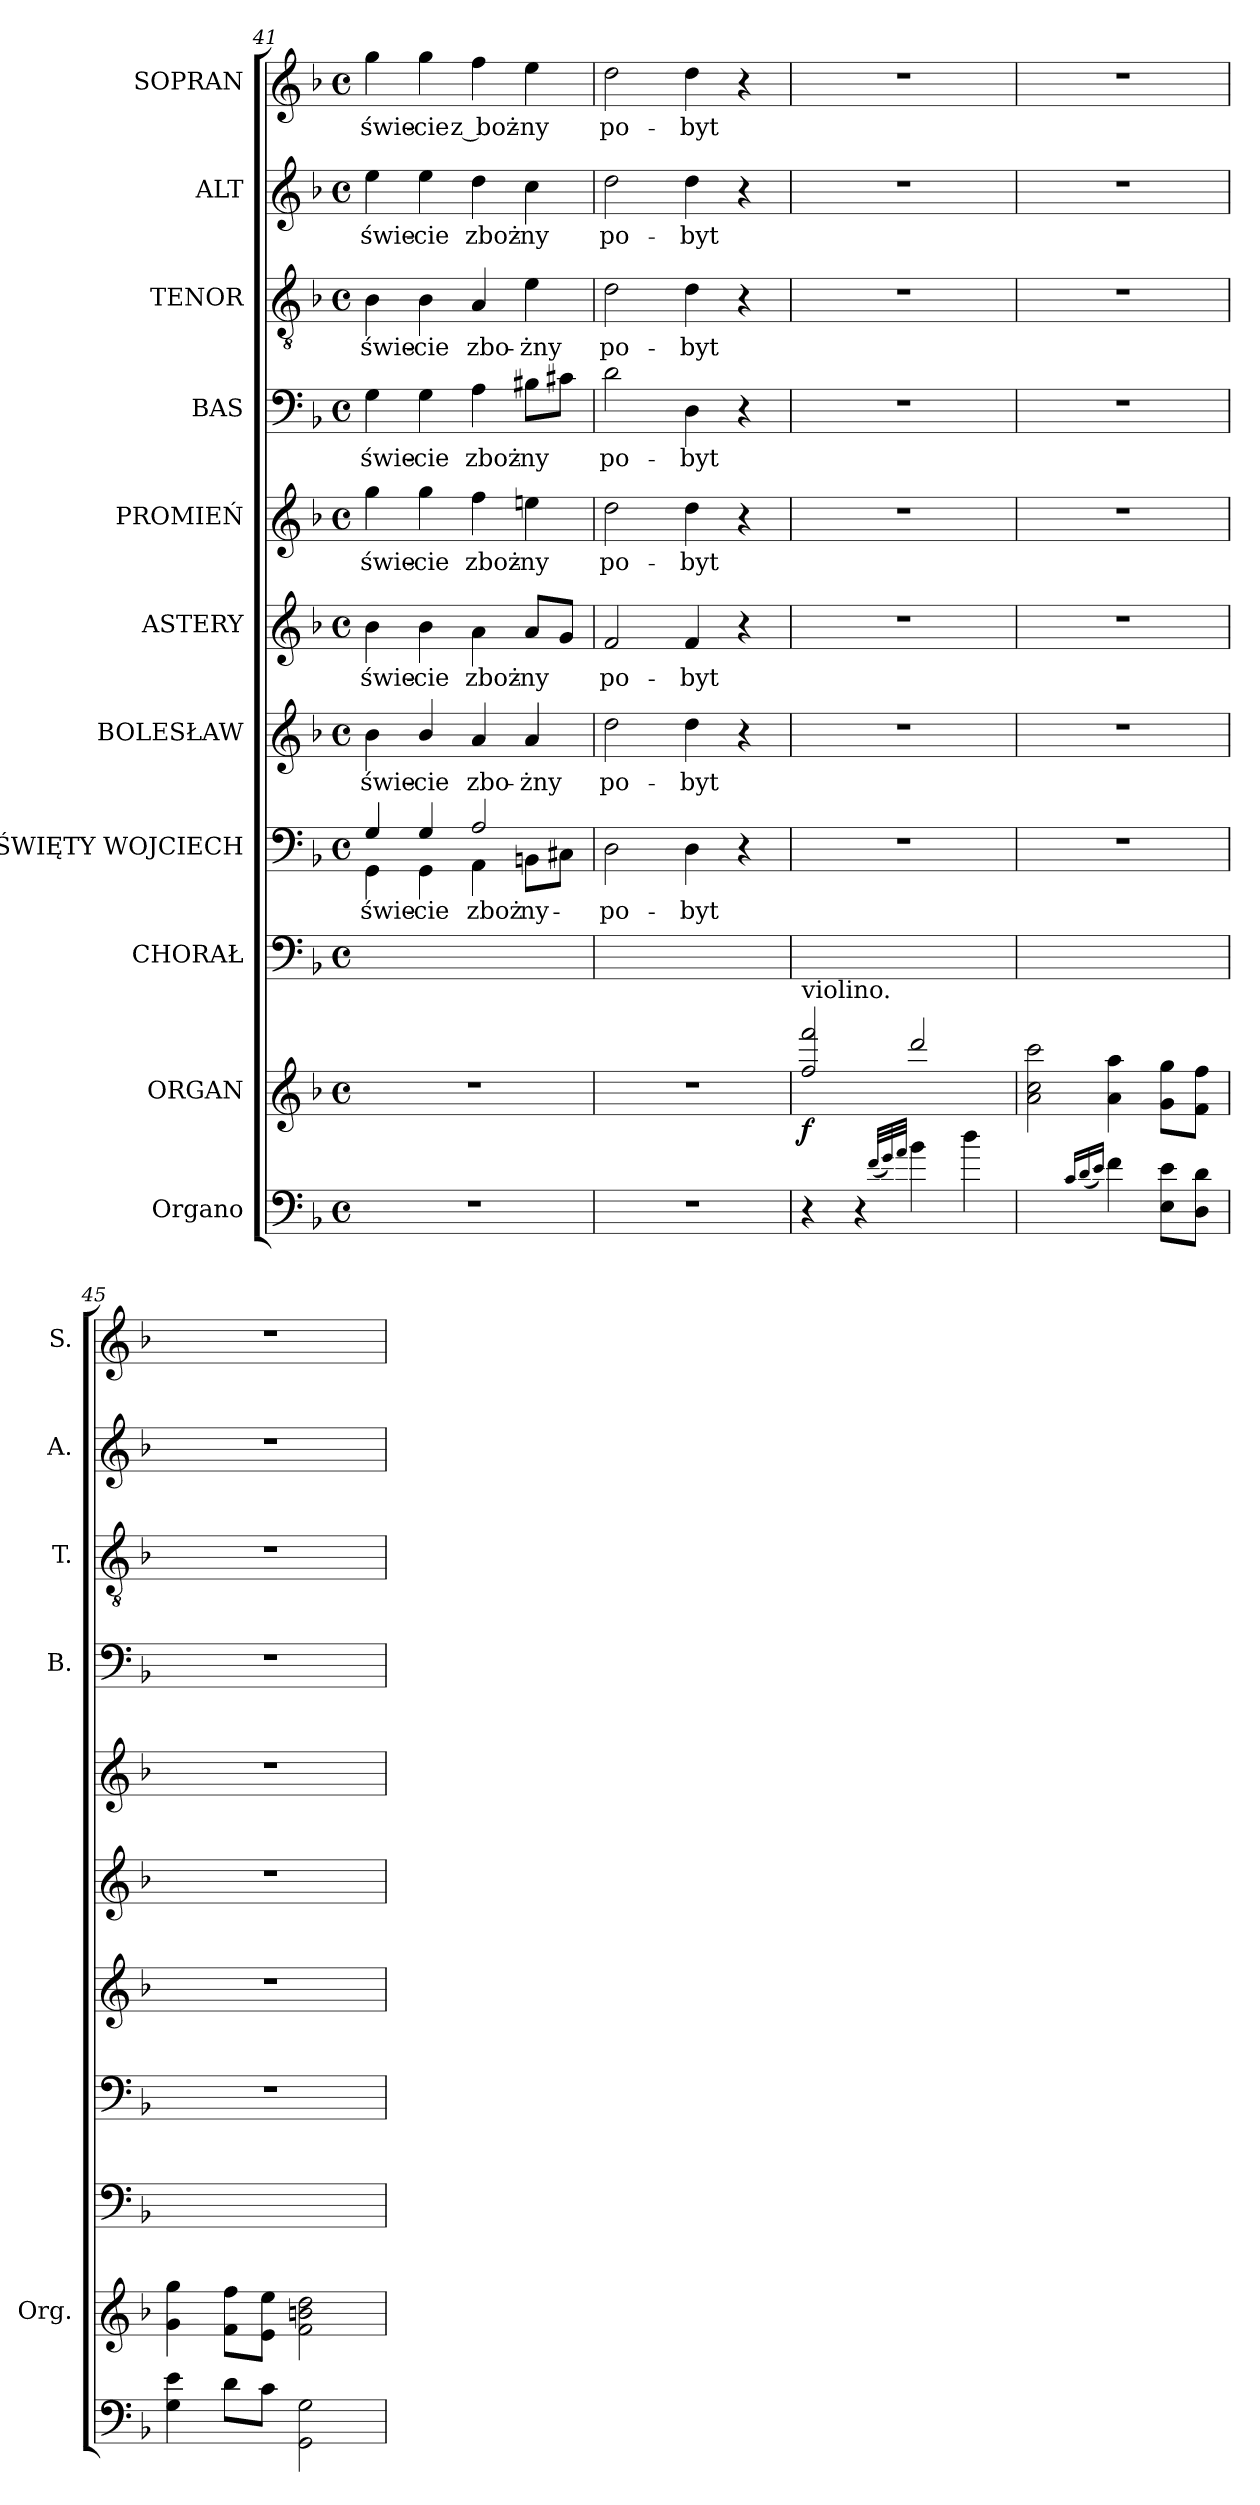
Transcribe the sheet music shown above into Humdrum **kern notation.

**kern	**kern	**dynam	**kern	**kern	**text	**kern	**text	**kern	**text	**kern	**text	**kern	**text	**kern	**text	**kern	**text	**kern	**text
*part11	*part10	*part10	*part9	*part8	*part8	*part7	*part7	*part6	*part6	*part5	*part5	*part4	*part4	*part3	*part3	*part2	*part2	*part1	*part1
*staff11	*staff10	*staff10	*staff9	*staff8	*staff8	*staff7	*staff7	*staff6	*staff6	*staff5	*staff5	*staff4	*staff4	*staff3	*staff3	*staff2	*staff2	*staff1	*staff1
*I"Organo	*I"ORGAN	*	*I"CHORAŁ	*I"ŚWIĘTY WOJCIECH	*	*I"BOLESŁAW	*	*I"ASTERY	*	*I"PROMIEŃ	*	*I"BAS	*	*I"TENOR	*	*I"ALT	*	*I"SOPRAN	*
*	*I'Org.	*	*	*	*	*	*	*	*	*	*	*I'B.	*	*I'T.	*	*I'A.	*	*I'S.	*
*clefF4	*clefG2	*	*clefF4	*clefF4	*	*clefG2	*	*clefG2	*	*clefG2	*	*clefF4	*	*clefGv2	*	*clefG2	*	*clefG2	*
*k[b-]	*k[b-]	*	*k[b-]	*k[b-]	*	*k[b-]	*	*k[b-]	*	*k[b-]	*	*k[b-]	*	*k[b-]	*	*k[b-]	*	*k[b-]	*
*d:	*d:	*	*d:	*d:	*	*d:	*	*d:	*	*d:	*	*d:	*	*d:	*	*d:	*	*d:	*
*M4/4	*M4/4	*	*M4/4	*M4/4	*	*M4/4	*	*M4/4	*	*M4/4	*	*M4/4	*	*M4/4	*	*M4/4	*	*M4/4	*
*met(c)	*met(c)	*	*met(c)	*met(c)	*	*met(c)	*	*met(c)	*	*met(c)	*	*met(c)	*	*met(c)	*	*met(c)	*	*met(c)	*
=41	=41	=41	=41	=41	=41	=41	=41	=41	=41	=41	=41	=41	=41	=41	=41	=41	=41	=41	=41
*	*	*	*	*^	*	*	*	*	*	*	*	*	*	*	*	*	*	*	*
1r	1r	.	1ryy	4G/	4GG\	świe-	4b-\	świe-	4b-\	świe-	4gg\	świe-	4G\	świe-	4B-\	świe-	4ee\	świe-	4gg\	świe-
.	.	.	.	4G/	4GG\	-cie	4b-/	-cie	4b-\	-cie	4gg\	-cie	4G\	-cie	4B-\	-cie	4ee\	-cie	4gg\	-cie
.	.	.	.	2A/	4AA\	zboż-	4a/	zbo-	4a\	zboż-	4ff\	zboż-	4A\	zboż-	4A/	zbo-	4dd\	zboż-	4ff\	z boż-
.	.	.	.	.	8BBn\L	-ny	4a/	-żny	8a/L	-ny	4een\	-ny	8B#X\L	-ny	4e\	-żny	4cc\	-ny	4ee\	-ny
.	.	.	.	.	8C#X\J	.	.	.	8g/J	.	.	.	8c#X\J	.	.	.	.	.	.	.
*	*	*	*	*v	*v	*	*	*	*	*	*	*	*	*	*	*	*	*	*	*
=42	=42	=42	=42	=42	=42	=42	=42	=42	=42	=42	=42	=42	=42	=42	=42	=42	=42	=42	=42
1r	1r	.	1ryy	2D\	po-	2dd\	po-	2f/	po-	2dd\	po-	2d\	po-	2d\	po-	2dd\	po-	2dd\	po-
.	.	.	.	4D\	-byt	4dd\	-byt	4f/	-byt	4dd\	-byt	4D\	-byt	4d\	-byt	4dd\	-byt	4dd\	-byt
.	.	.	.	4r	.	4r	.	4r	.	4r	.	4r	.	4r	.	4r	.	4r	.
=43	=43	=43	=43	=43	=43	=43	=43	=43	=43	=43	=43	=43	=43	=43	=43	=43	=43	=43	=43
!	!LO:TX:a:t=violino.	!	!	!	!	!	!	!	!	!	!	!	!	!	!	!	!	!	!
4r	2ff/ 2fff/	f	1ryy	1r	.	1r	.	1r	.	1r	.	1r	.	1r	.	1r	.	1r	.
4r	.	.	.	.	.	.	.	.	.	.	.	.	.	.	.	.	.	.	.
(32qqf/LLL	.	.	.	.	.	.	.	.	.	.	.	.	.	.	.	.	.	.	.
32qqg/)	.	.	.	.	.	.	.	.	.	.	.	.	.	.	.	.	.	.	.
32qqa/JJJ	.	.	.	.	.	.	.	.	.	.	.	.	.	.	.	.	.	.	.
4b-\	2ddd/	.	.	.	.	.	.	.	.	.	.	.	.	.	.	.	.	.	.
4dd\	.	.	.	.	.	.	.	.	.	.	.	.	.	.	.	.	.	.	.
=44	=44	=44	=44	=44	=44	=44	=44	=44	=44	=44	=44	=44	=44	=44	=44	=44	=44	=44	=44
2ryy	2a\ 2cc\ 2ccc\	.	1ryy	1r	.	1r	.	1r	.	1r	.	1r	.	1r	.	1r	.	1r	.
16qqc/LL	.	.	.	.	.	.	.	.	.	.	.	.	.	.	.	.	.	.	.
(16qqd/	.	.	.	.	.	.	.	.	.	.	.	.	.	.	.	.	.	.	.
16qqe/JJ)	.	.	.	.	.	.	.	.	.	.	.	.	.	.	.	.	.	.	.
4f\	4a\ 4aa\	.	.	.	.	.	.	.	.	.	.	.	.	.	.	.	.	.	.
8E\ 8e\L	8g\ 8gg\L	.	.	.	.	.	.	.	.	.	.	.	.	.	.	.	.	.	.
8D\ 8d\J	8f\ 8ff\J	.	.	.	.	.	.	.	.	.	.	.	.	.	.	.	.	.	.
=45	=45	=45	=45	=45	=45	=45	=45	=45	=45	=45	=45	=45	=45	=45	=45	=45	=45	=45	=45
4G\ 4e\	4g\ 4gg\	.	1ryy	1r	.	1r	.	1r	.	1r	.	1r	.	1r	.	1r	.	1r	.
8d\L	8f\ 8ff\L	.	.	.	.	.	.	.	.	.	.	.	.	.	.	.	.	.	.
8c\J	8e\ 8ee\J	.	.	.	.	.	.	.	.	.	.	.	.	.	.	.	.	.	.
2GG\ 2G\	2f\ 2bn\ 2dd\	.	.	.	.	.	.	.	.	.	.	.	.	.	.	.	.	.	.
=	=	=	=	=	=	=	=	=	=	=	=	=	=	=	=	=	=	=	=
*-	*-	*-	*-	*-	*-	*-	*-	*-	*-	*-	*-	*-	*-	*-	*-	*-	*-	*-	*-
